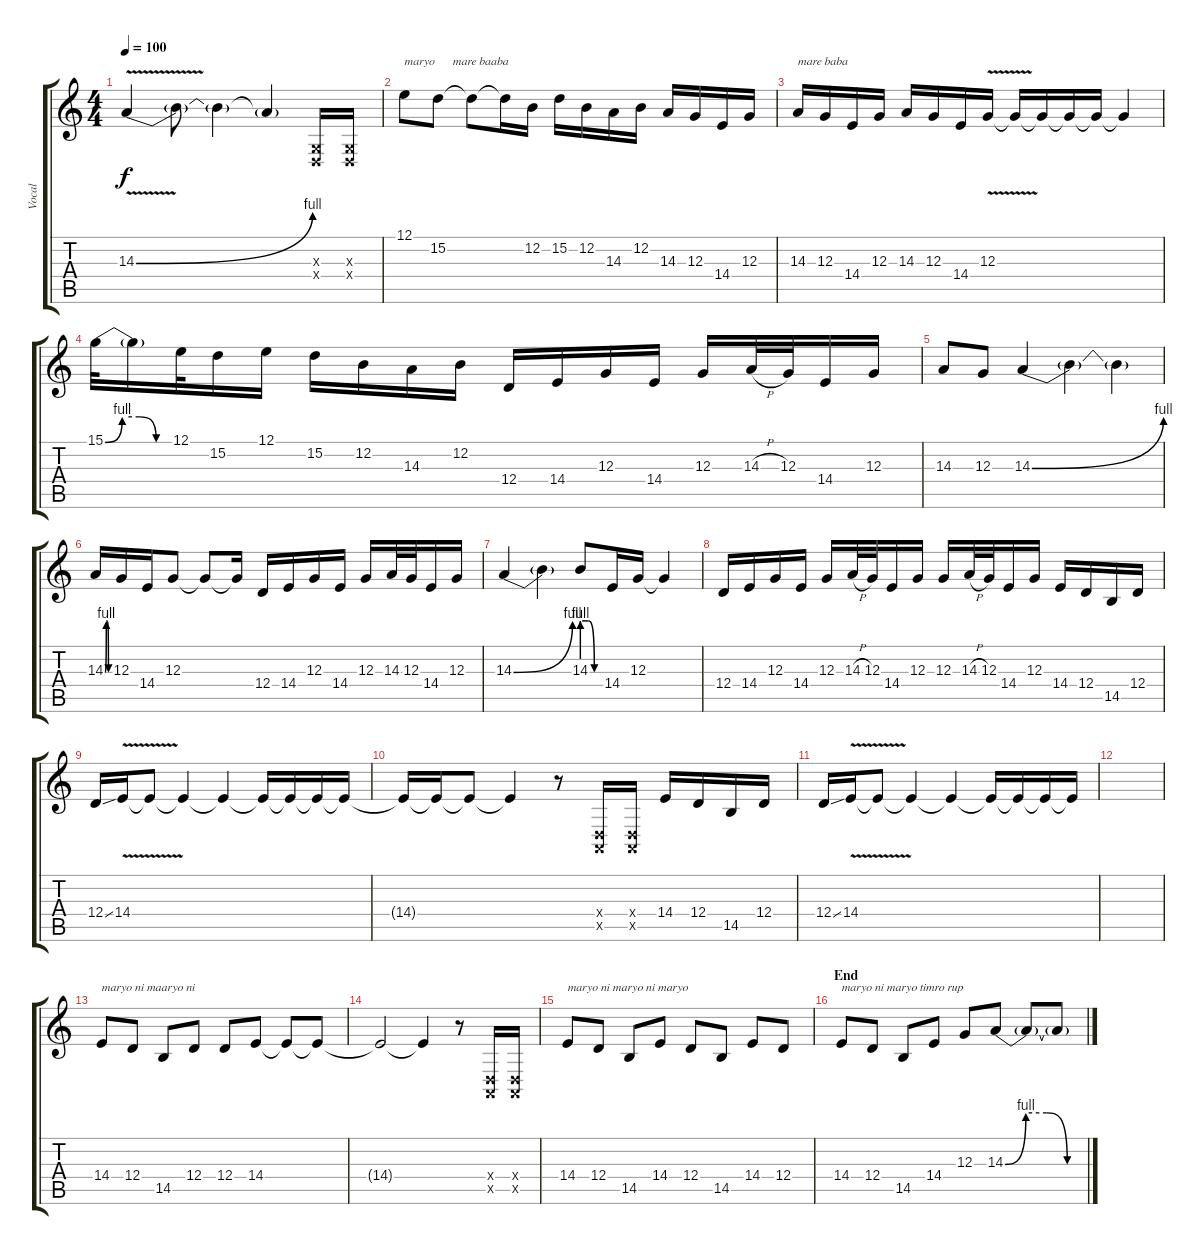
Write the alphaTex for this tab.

\track ("Vocal" "Vocal") {instrument altosax}
\staff {score tabs}
\tuning (E4 B3 G3 D3 A2 E2) {hide}
\ts (4 4)
\tempo 100
\clef g2
\ks c
14.3{be (bend 0 0 60 4) v}.4{dy f} 14.3{t}.8 14.3{t}.4 14.3{t}.4 (0.3{x} 0.4{x}).16 (0.3{x} 0.4{x}).16 |
12.1.8{txt "maryo      mare baaba" volume 10} 15.2.8 15.2{t}.8 15.2{t}.16 12.2.16 15.2.16 12.2.16 14.3.16 12.2.16 14.3.16 12.3.16 14.4.16 12.3.16 |
14.3.16{txt "mare baba"} 12.3.16 14.4.16 12.3.16 14.3.16 12.3.16 14.4.16 12.3{v}.16 12.3{t}.16 12.3{t}.16 12.3{t}.16 12.3{t}.16 12.3{t}.4 |
15.1{be (custom 0 0 15 4 30 4 45 0 60 0)}.32{volume 6} 15.1{t}.16 12.1.32 15.2.16 12.1.16 15.2.16 12.2.16 14.3.16 12.2.16 12.4.16 14.4.16 12.3.16 14.4.16 12.3.16 14.3{h}.32 12.3.32 14.4.16 12.3.16 |
14.3.8 12.3.8 14.3{be (bend 0 0 60 4)}.4 14.3{t}.4 14.3{t}.4 |
14.3{be (custom 0 0 15 4 30 4 45 0 60 0)}.16 12.3.16 14.4.16 12.3.8 12.3{t}.8 12.3{t}.16 12.4.16 14.4.16 12.3.16 14.4.16 12.3.16 14.3.32 12.3.32 14.4.16 12.3.16 |
14.3{be (bend 0 0 60 4)}.4 14.3{t}.4 14.3{be (custom 0 4 20 4 40 0 60 0)}.8 14.4.16 12.3.16 12.3{t}.4 |
12.4.16 14.4.16 12.3.16 14.4.16 12.3.16 14.3{h}.32 12.3.32 14.4.16 12.3.16 12.3.16 14.3{h}.32 12.3.32 14.4.16 12.3.16 14.4.16 12.4.16 14.5.16 12.4.16 |
12.4{ss}.16 14.4{v}.16 14.4{t}.8 14.4{t}.4 14.4{t}.4 14.4{t}.16 14.4{t}.16 14.4{t}.16 14.4{t}.16 |
14.4{t}.16 14.4{t}.16 14.4{t}.8 14.4{t}.4 r.8 (0.4{x} 0.5{x}).16 (0.4{x} 0.5{x}).16 14.4.16 12.4.16 14.5.16 12.4.16 |
12.4{ss}.16 14.4{v}.16 14.4{t}.8 14.4{t}.4 14.4{t}.4 14.4{t}.16 14.4{t}.16 14.4{t}.16 14.4{t}.16 |
|
14.4.8{txt "maryo ni maaryo ni" volume 10} 12.4.8 14.5.8 12.4.8 12.4.8 14.4.8 14.4{t}.8 14.4{t}.8 |
14.4{t}.2 14.4{t}.4 r.8 (0.4{x} 0.5{x}).16 (0.4{x} 0.5{x}).16 |
14.4.8{txt "maryo ni maryo ni maryo"} 12.4.8 14.5.8 14.4.8 12.4.8 14.5.8 14.4.8 12.4.8 |
\section ("" "End")
14.4.8{txt "maryo ni maryo timro rup "} 12.4.8 14.5.8 14.4.8 12.3.8 14.3{be (custom 0 0 15 4 30 4 45 0 60 0)}.8 14.3{t}.8 14.3{t}.8
